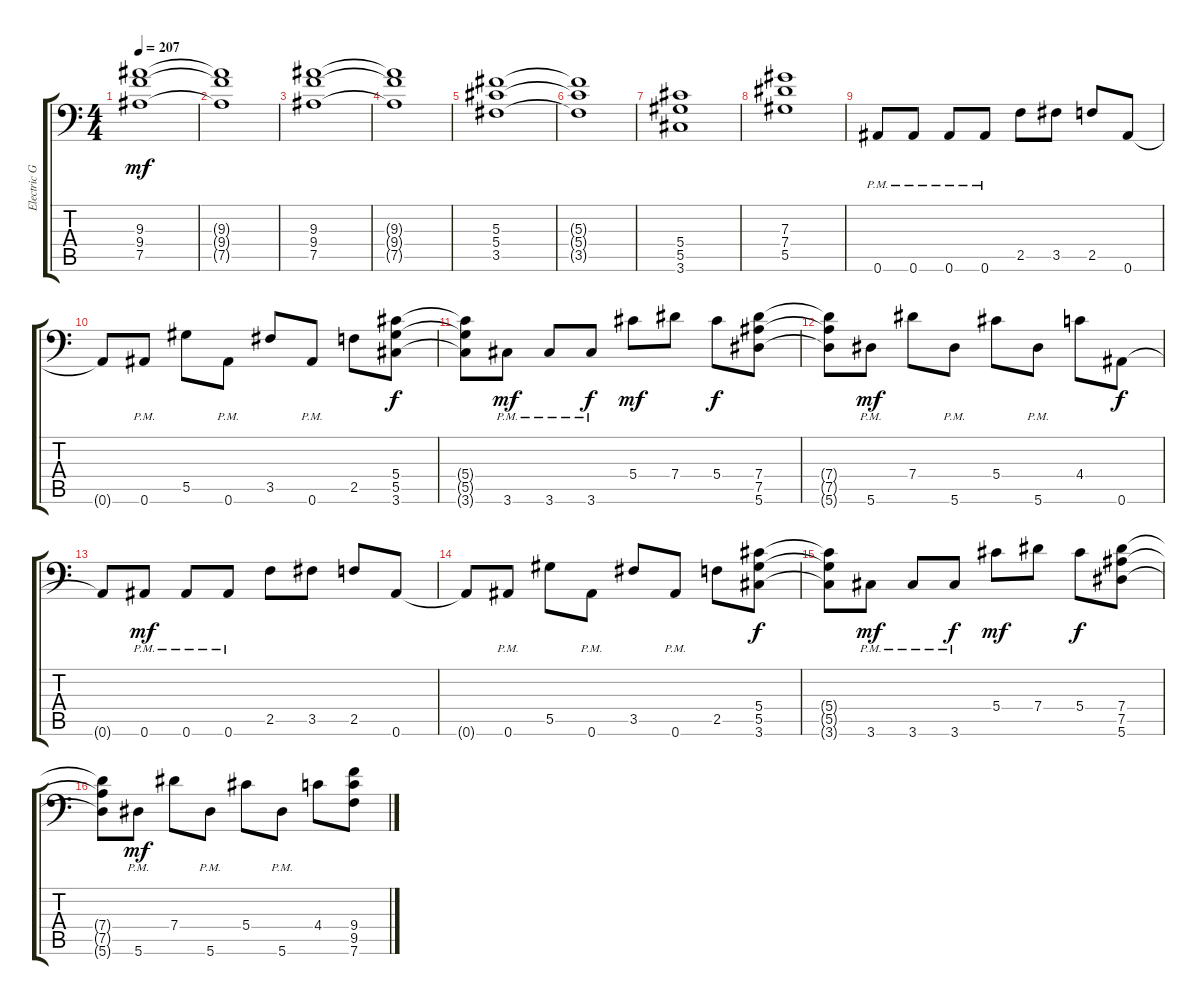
\track ("Electric Guitar 2" "Electric G") {instrument distortionguitar}
\staff {score tabs}
\tuning (Bb3 F3 Db3 Ab2 Eb2 Bb1) {hide}
\ts (4 4)
\tempo 207
\clef f4
\ks c
(9.3 9.4 7.5).1{dy mf} |
(9.3{t} 9.4{t} 7.5{t}).1 |
(9.3 9.4 7.5).1 |
(9.3{t} 9.4{t} 7.5{t}).1 |
(5.3 5.4 3.5).1 |
(5.3{t} 5.4{t} 3.5{t}).1 |
(5.4 5.5 3.6).1 |
(7.3 7.4 5.5).1 |
0.6{pm}.8 0.6{pm}.8 0.6{pm}.8 0.6{pm}.8 2.5.8 3.5.8 2.5.8 0.6.8 |
0.6{t}.8 0.6{pm}.8 5.5.8 0.6{pm}.8 3.5.8 0.6{pm}.8 2.5.8 (5.4 5.5 3.6).8{dy f} |
(5.4{t} 5.5{t} 3.6{t}).8 3.6{pm}.8{dy mf} 3.6{pm}.8 3.6{pm}.8{dy f} 5.4.8{dy mf} 7.4.8 5.4.8{dy f} (7.4 7.5 5.6).8 |
(7.4{t} 7.5{t} 5.6{t}).8 5.6{pm}.8{dy mf} 7.4.8 5.6{pm}.8 5.4.8 5.6{pm}.8 4.4.8 0.6.8{dy f} |
0.6{t}.8 0.6{pm}.8{dy mf} 0.6{pm}.8 0.6{pm}.8 2.5.8 3.5.8 2.5.8 0.6.8 |
0.6{t}.8 0.6{pm}.8 5.5.8 0.6{pm}.8 3.5.8 0.6{pm}.8 2.5.8 (5.4 5.5 3.6).8{dy f} |
(5.4{t} 5.5{t} 3.6{t}).8 3.6{pm}.8{dy mf} 3.6{pm}.8 3.6{pm}.8{dy f} 5.4.8{dy mf} 7.4.8 5.4.8{dy f} (7.4 7.5 5.6).8 |
(7.4{t} 7.5{t} 5.6{t}).8 5.6{pm}.8{dy mf} 7.4.8 5.6{pm}.8 5.4.8 5.6{pm}.8 4.4.8 (9.4 9.5 7.6).8
